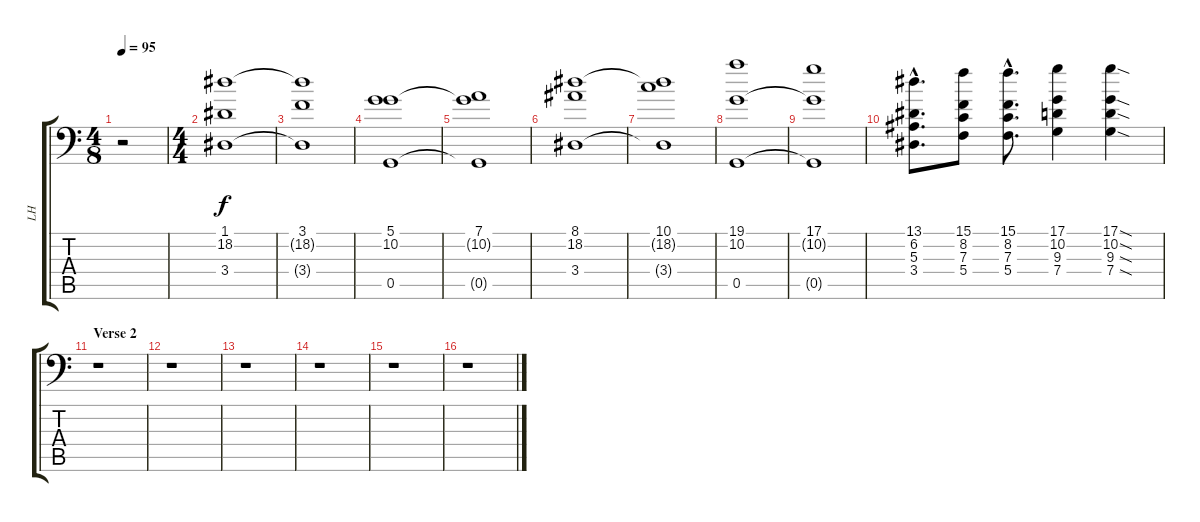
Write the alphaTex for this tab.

\track ("LH" "LH") {instrument stringensemble1}
\staff {score tabs}
\tuning (D4 A3 F3 C3 G2 Bb1) {hide}
\ts (4 8)
\tempo 95
\clef f4
\ks c
r.2{dy f} |
\ts (4 4)
(1.1 18.2 3.4).1{volume 8 instrument stringensemble1} |
(3.1 18.2{t} 3.4{t}).1 |
(5.1 10.2 0.5).1 |
(7.1 10.2{t} 0.5{t}).1 |
(8.1 18.2 3.4).1 |
(10.1 18.2{t} 3.4{t}).1 |
(19.1 10.2 0.5).1 |
(17.1 10.2{t} 0.5{t}).1 |
(13.1{hac} 6.2{hac} 5.3{hac} 3.4{hac}).8{d volume 10} (15.1 8.2 7.3 5.4).8 (15.1{hac} 8.2{hac} 7.3{hac} 5.4{hac}).8{d} (17.1 10.2 9.3 7.4).4 (17.1{sod} 10.2{sod} 9.3{sod} 7.4{sod}).4 |
\section ("" "Verse 2")
r.1 |
r.1 |
r.1 |
r.1 |
r.1 |
r.1
